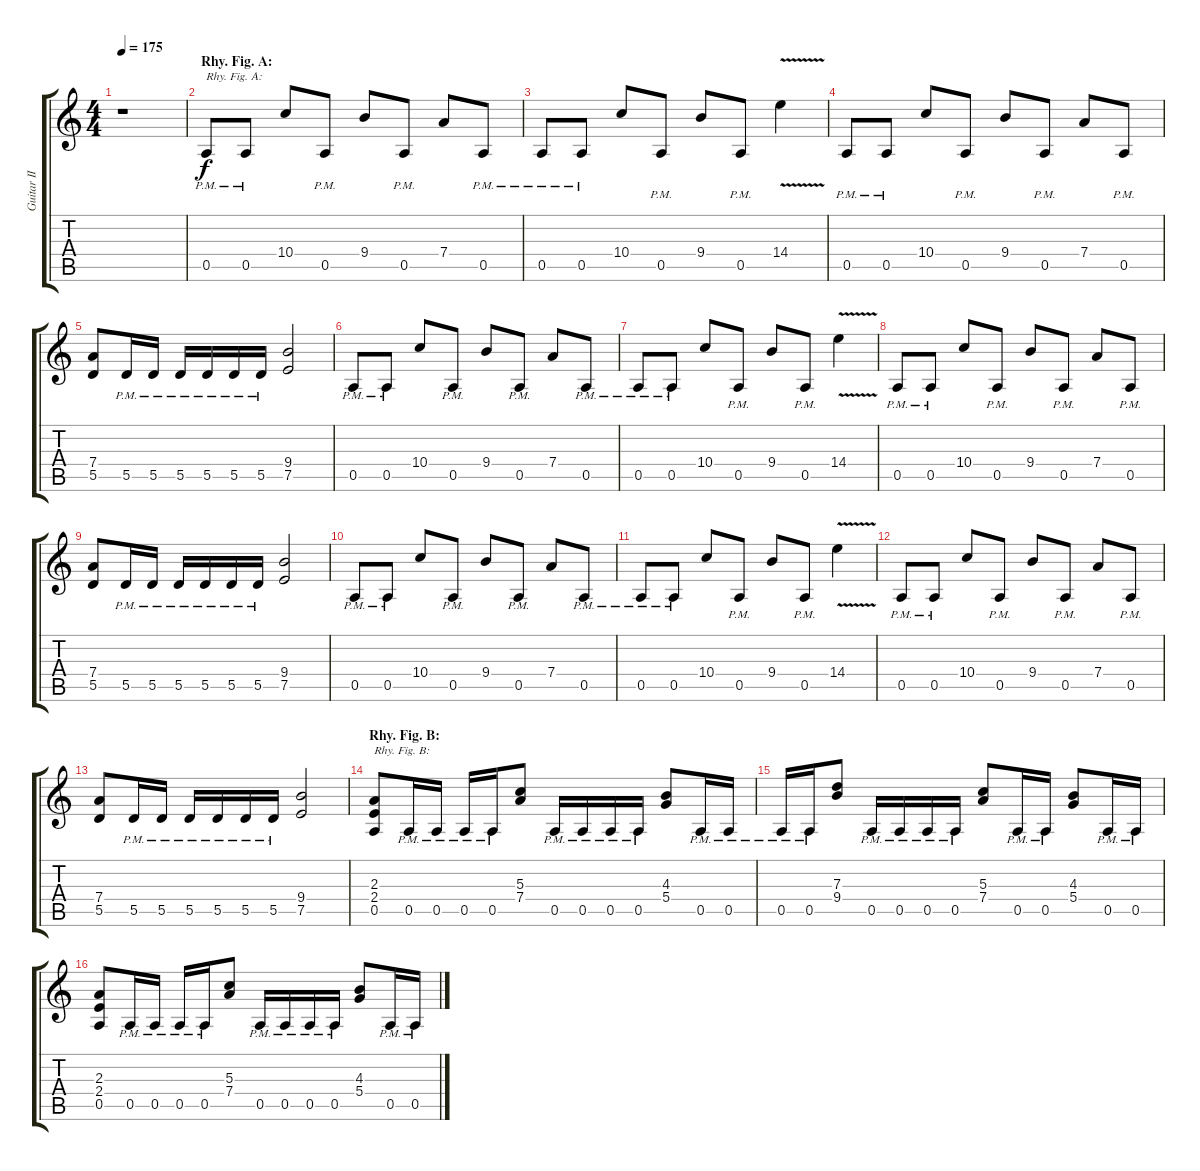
\track ("Guitar II" "Guitar II") {instrument distortionguitar}
\staff {score tabs}
\tuning (E4 B3 G3 D3 A2 E2) {hide}
\ts (4 4)
\tempo 175
\clef g2
\ks c
r.1{dy f} |
\section ("" "Rhy. Fig. A:")
0.5{pm}.8{txt "Rhy. Fig. A:"} 0.5{pm}.8 10.4.8 0.5{pm}.8 9.4.8 0.5{pm}.8 7.4.8 0.5{pm}.8 |
0.5{pm}.8 0.5{pm}.8 10.4.8 0.5{pm}.8 9.4.8 0.5{pm}.8 14.4{v}.4 |
0.5{pm}.8 0.5{pm}.8 10.4.8 0.5{pm}.8 9.4.8 0.5{pm}.8 7.4.8 0.5{pm}.8 |
(7.4 5.5).8 5.5{pm}.16 5.5{pm}.16 5.5{pm}.16 5.5{pm}.16 5.5{pm}.16 5.5{pm}.16 (9.4 7.5).2 |
0.5{pm}.8 0.5{pm}.8 10.4.8 0.5{pm}.8 9.4.8 0.5{pm}.8 7.4.8 0.5{pm}.8 |
0.5{pm}.8 0.5{pm}.8 10.4.8 0.5{pm}.8 9.4.8 0.5{pm}.8 14.4{v}.4 |
0.5{pm}.8 0.5{pm}.8 10.4.8 0.5{pm}.8 9.4.8 0.5{pm}.8 7.4.8 0.5{pm}.8 |
(7.4 5.5).8 5.5{pm}.16 5.5{pm}.16 5.5{pm}.16 5.5{pm}.16 5.5{pm}.16 5.5{pm}.16 (9.4 7.5).2 |
0.5{pm}.8 0.5{pm}.8 10.4.8 0.5{pm}.8 9.4.8 0.5{pm}.8 7.4.8 0.5{pm}.8 |
0.5{pm}.8 0.5{pm}.8 10.4.8 0.5{pm}.8 9.4.8 0.5{pm}.8 14.4{v}.4 |
0.5{pm}.8 0.5{pm}.8 10.4.8 0.5{pm}.8 9.4.8 0.5{pm}.8 7.4.8 0.5{pm}.8 |
(7.4 5.5).8 5.5{pm}.16 5.5{pm}.16 5.5{pm}.16 5.5{pm}.16 5.5{pm}.16 5.5{pm}.16 (9.4 7.5).2 |
\section ("" "Rhy. Fig. B:")
(2.3 2.4 0.5).8{txt "Rhy. Fig. B:"} 0.5{pm}.16 0.5{pm}.16 0.5{pm}.16 0.5{pm}.16 (5.3 7.4).8 0.5{pm}.16 0.5{pm}.16 0.5{pm}.16 0.5{pm}.16 (4.3 5.4).8 0.5{pm}.16 0.5{pm}.16 |
0.5{pm}.16 0.5{pm}.16 (7.3 9.4).8 0.5{pm}.16 0.5{pm}.16 0.5{pm}.16 0.5{pm}.16 (5.3 7.4).8 0.5{pm}.16 0.5{pm}.16 (4.3 5.4).8 0.5{pm}.16 0.5{pm}.16 |
(2.3 2.4 0.5).8 0.5{pm}.16 0.5{pm}.16 0.5{pm}.16 0.5{pm}.16 (5.3 7.4).8 0.5{pm}.16 0.5{pm}.16 0.5{pm}.16 0.5{pm}.16 (4.3 5.4).8 0.5{pm}.16 0.5{pm}.16
